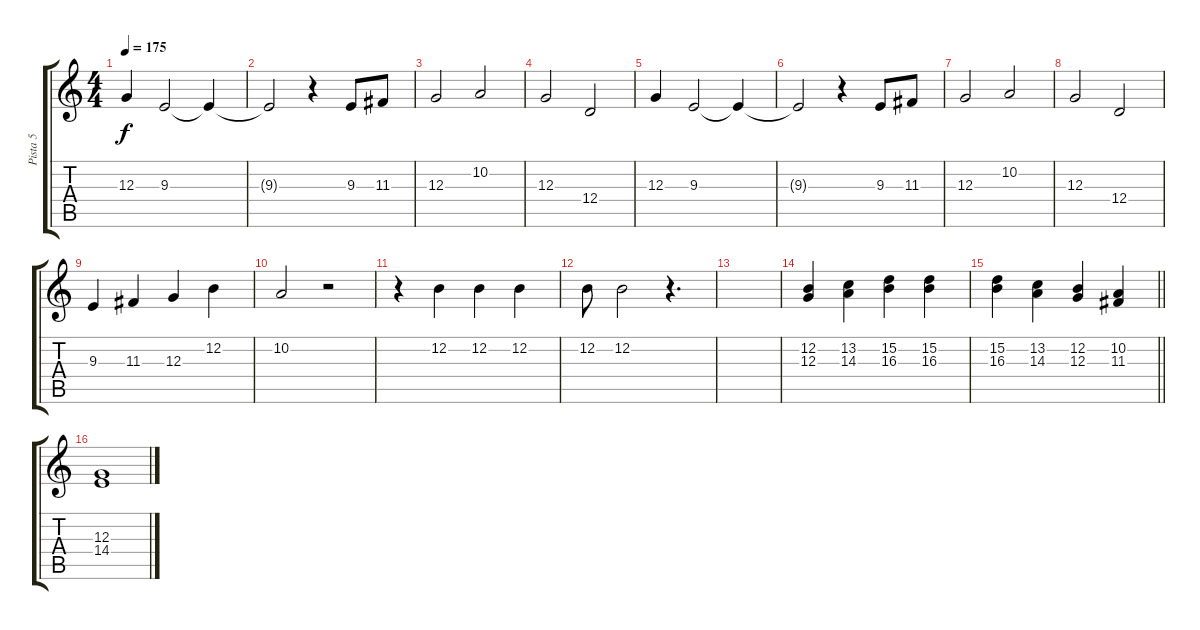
\track ("Pista 5" "Pista 5") {instrument lead6voice}
\staff {score tabs}
\tuning (E4 B3 G3 D3 A2 E2) {hide}
\ts (4 4)
\tempo 175
\clef g2
\ks c
12.3.4{dy f} 9.3.2 9.3{t}.4 |
9.3{t}.2 r.4 9.3.8 11.3.8 |
12.3.2 10.2.2 |
12.3.2 12.4.2 |
12.3.4 9.3.2 9.3{t}.4 |
9.3{t}.2 r.4 9.3.8 11.3.8 |
12.3.2 10.2.2 |
12.3.2 12.4.2 |
9.3.4 11.3.4 12.3.4 12.2.4 |
10.2.2 r.2 |
r.4 12.2.4 12.2.4 12.2.4 |
12.2.8 12.2.2 r.4{d} |
|
(12.2 12.3).4 (13.2 14.3).4 (15.2 16.3).4 (15.2 16.3).4 |
\barLineRight lightlight
(15.2 16.3).4 (13.2 14.3).4 (12.2 12.3).4 (10.2 11.3).4 |
(12.3 14.4).1
